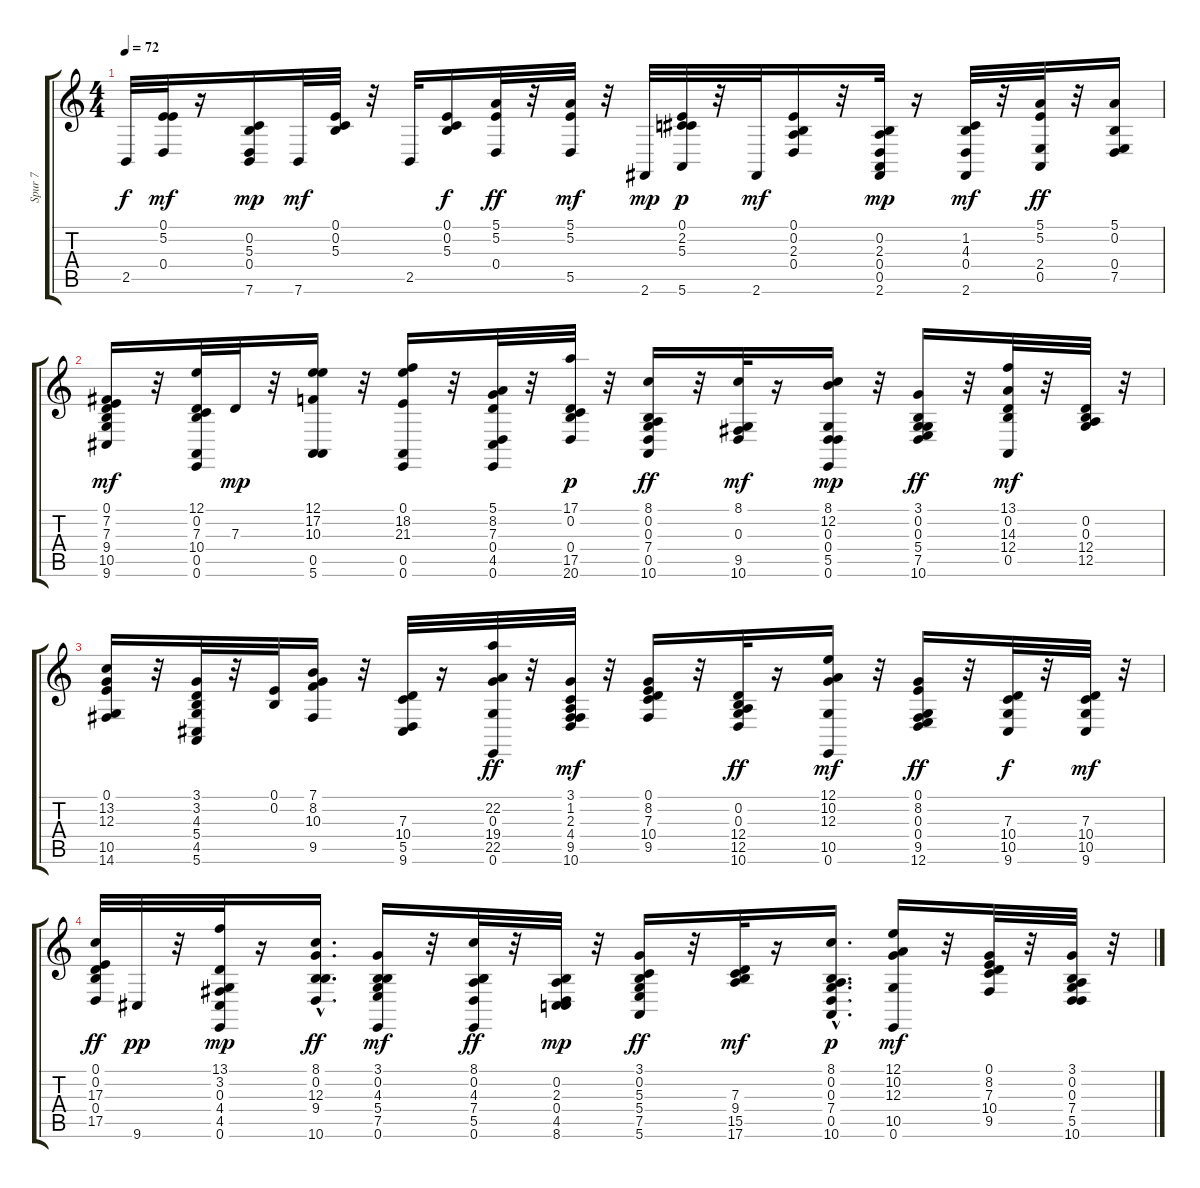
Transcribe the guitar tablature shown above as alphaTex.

\track ("Spur 7" "Spur 7") {instrument acousticgrandpiano}
\staff {score tabs}
\tuning (E4 B3 G3 D3 A2 E2) {hide}
\ts (4 4)
\tempo 72
\clef g2
\ks c
2.5.32{dy f} (0.1 5.2 0.4).32{dy mf} r.16 (0.2 5.3 0.4 7.6).16{dy mp} 7.6.32{dy mf} (0.1 0.2 5.3).32 r.32 2.5.32 (0.1 0.2 5.3).16{dy f} (5.1 5.2 0.4).32{dy ff} r.32 (5.1 5.2 5.5).32{dy mf} r.32 2.6.32{dy mp} (0.1 2.2 5.3 5.6).32{dy p} r.32 2.6.32{dy mf} (0.1 0.2 2.3 0.4).16 r.32 (0.2 2.3 0.4 0.5 2.6).32{dy mp} r.16 (1.2 4.3 0.4 2.6).32{dy mf} r.32 (5.1 5.2 2.4 0.5).32{dy ff} r.32 (5.1 0.2 0.4 7.5).16 |
(0.1 7.2 7.3 9.4 10.5 9.6).16{dy mf} r.32 (12.1 0.2 7.3 10.4 0.5 0.6).32 7.3.32{dy mp} r.32 (12.1 17.2 10.3 0.5 5.6).16 r.32 (0.1 18.2 21.3 0.5 0.6).16 r.32 (5.1 8.2 7.3 0.4 4.5 0.6).32 r.32 (17.1 0.2 0.4 17.5 20.6).32{dy p} r.32 (8.1 0.2 0.3 7.4 0.5 10.6).16{dy ff} r.32 (8.1 0.3 9.5 10.6).32{dy mf} r.16 (8.1 12.2 0.3 0.4 5.5 0.6).16{dy mp} r.32 (3.1 0.2 0.3 5.4 7.5 10.6).16{dy ff} r.32 (13.1 0.2 14.3 12.4 0.5).32{dy mf} r.32 (0.2 0.3 12.4 12.5).32 r.32 |
(0.1 13.2 12.3 10.5 14.6).16 r.32 (3.1 3.2 4.3 5.4 4.5 5.6).32 r.32 (0.1 0.2).32 (7.1 8.2 10.3 9.5).16 r.32 (7.3 10.4 5.5 9.6).32 r.16 (22.2 0.3 19.4 22.5 0.6).32{dy ff} r.32 (3.1 1.2 2.3 4.4 9.5 10.6).32{dy mf} r.32 (0.1 8.2 7.3 10.4 9.5).16 r.32 (0.2 0.3 12.4 12.5 10.6).32{dy ff} r.16 (12.1 10.2 12.3 10.5 0.6).16{dy mf} r.32 (0.1 8.2 0.3 0.4 9.5 12.6).16{dy ff} r.32 (7.3 10.4 10.5 9.6).32{dy f} r.32 (7.3 10.4 10.5 9.6).32{dy mf} r.32 |
(0.1 0.2 17.3 0.4 17.5).32{dy ff} 9.6.32{dy pp} r.32 (13.1 3.2 0.3 4.4 4.5 0.6).32{dy mp} r.16 (8.1 0.2{hac} 12.3 9.4 10.6).16{d dy ff} (3.1 0.2 4.3 5.4 7.5 0.6).16{dy mf} r.32 (8.1 0.2 4.3 7.4 5.5 0.6).32{dy ff} r.32 (0.2 2.3 0.4 4.5 8.6).32{dy mp} r.32 (3.1 0.2 5.3 5.4 7.5 5.6).16{dy ff} r.32 (7.3 9.4 15.5 17.6).32{dy mf} r.16 (8.1{hac} 0.2{hac} 0.3 7.4 0.5 10.6).16{d dy p} (12.1 10.2 12.3 10.5 0.6).16{dy mf} r.32 (0.1 8.2 7.3 10.4 9.5).32 r.32 (3.1 0.2 0.3 7.4 5.5 10.6).32 r.32
